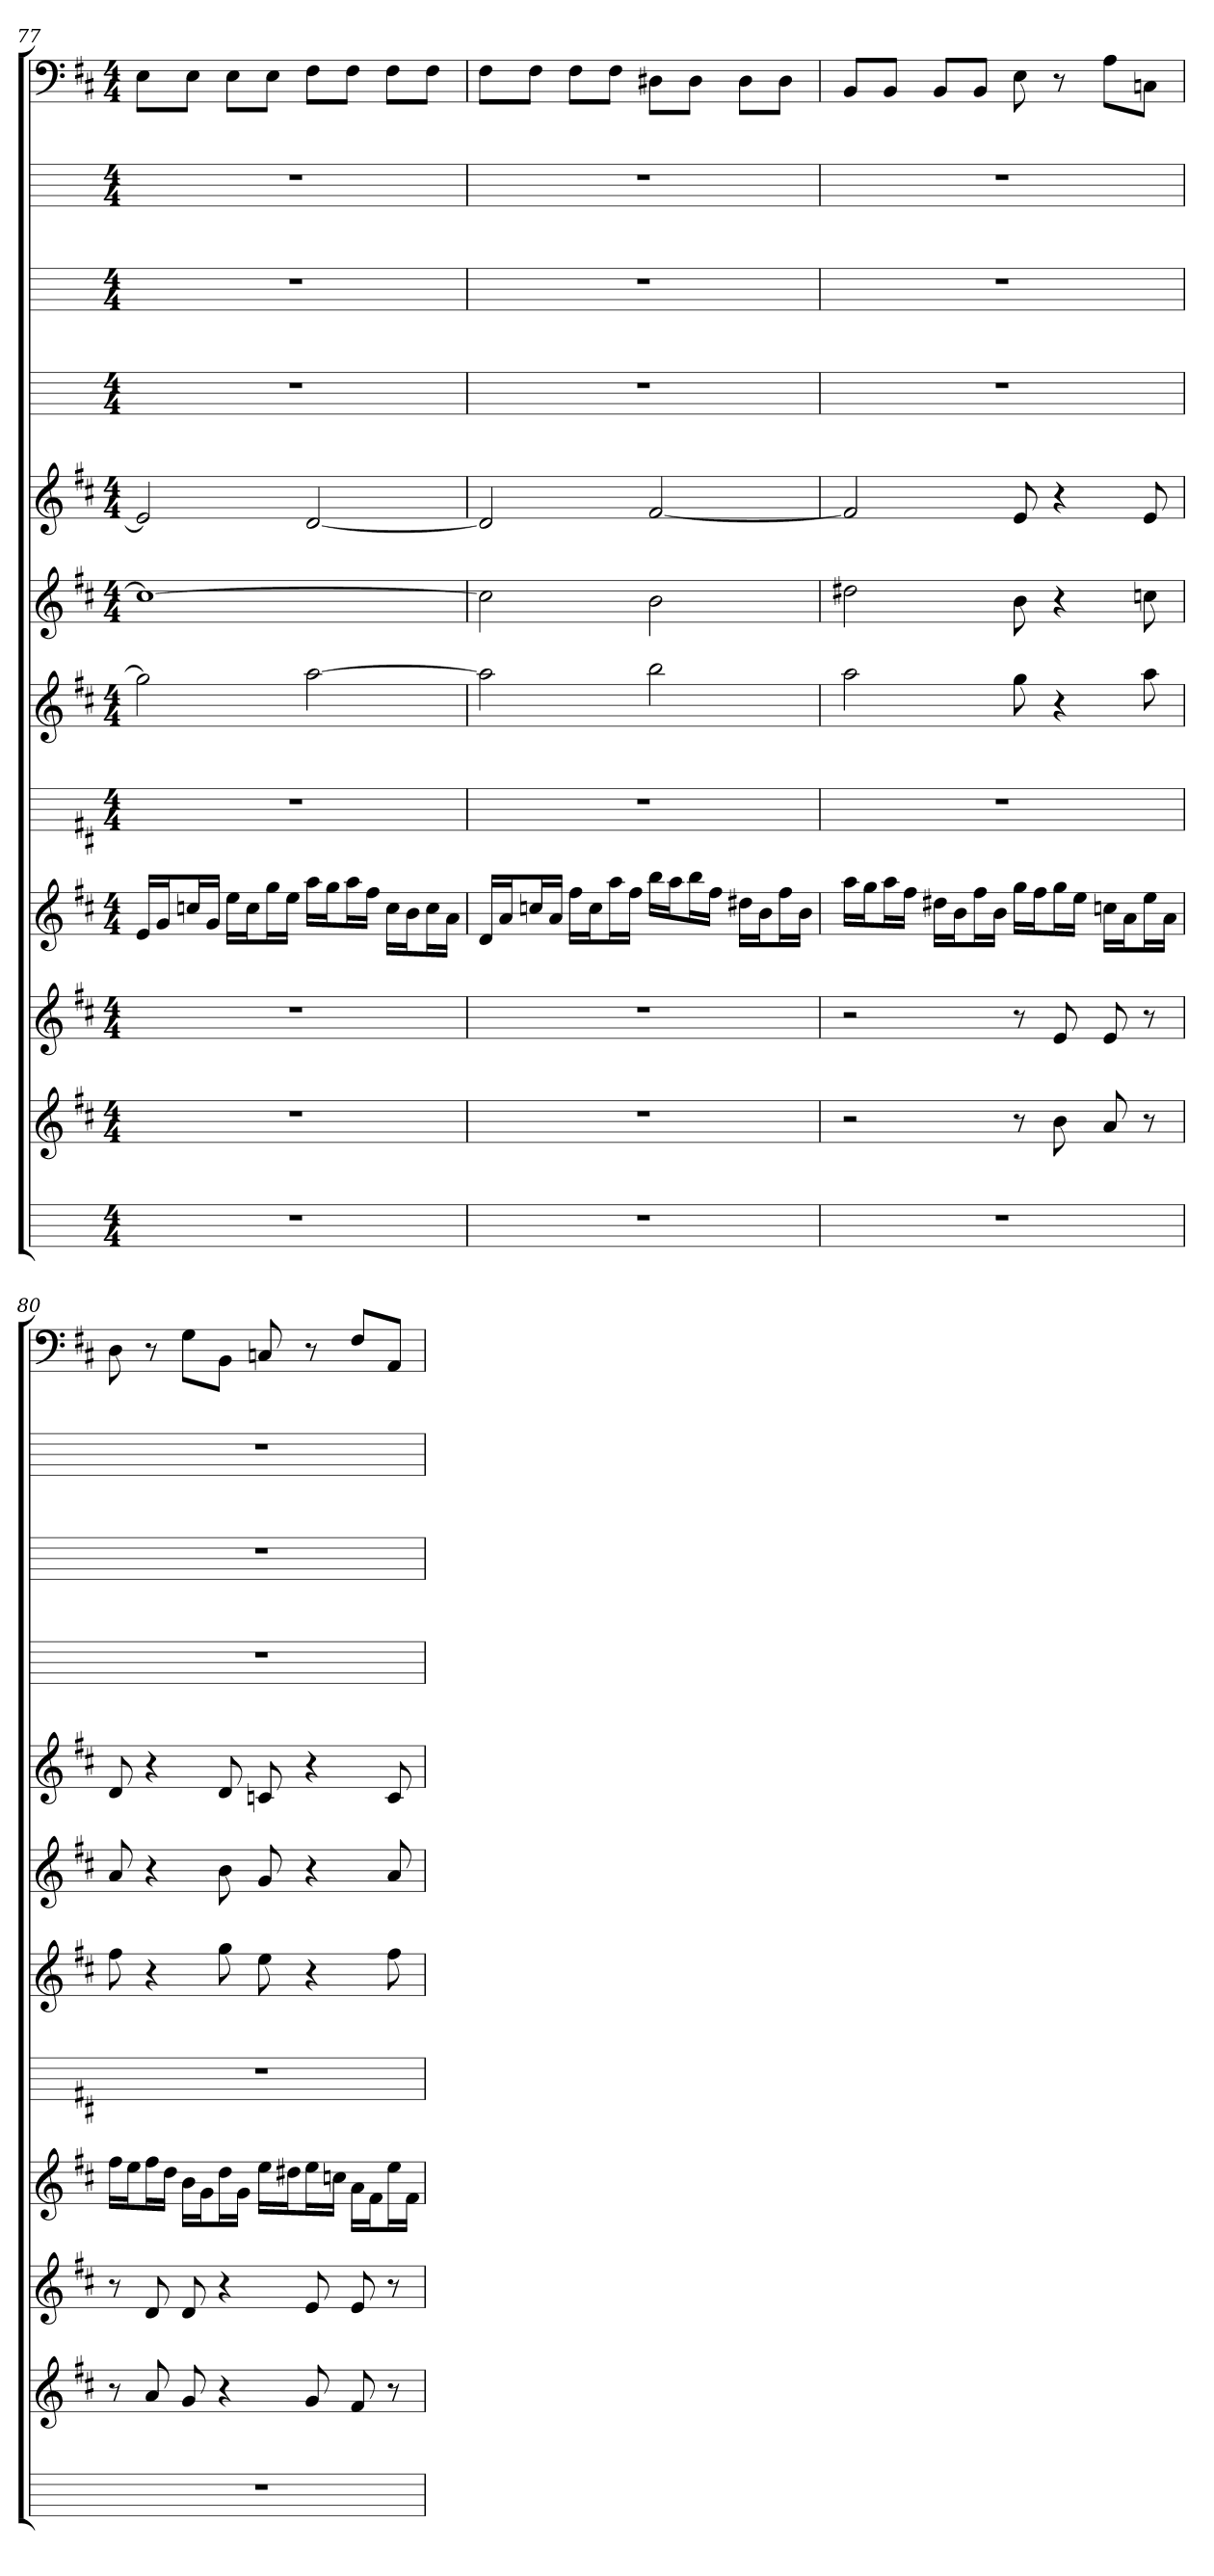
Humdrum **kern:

**kern	**kern	**kern	**kern	**kern	**kern	**kern	**kern	**kern	**kern	**kern	**kern
*part12	*part11	*part10	*part9	*part8	*part7	*part6	*part5	*part4	*part3	*part2	*part1
*staff12	*staff11	*staff10	*staff9	*staff8	*staff7	*staff6	*staff5	*staff4	*staff3	*staff2	*staff1
*k[]	*k[f#c#]	*k[f#c#]	*k[f#c#]	*k[f#c#]	*k[f#c#]	*k[f#c#]	*k[f#c#]	*k[]	*k[]	*k[]	*k[f#c#]
*M4/4	*M4/4	*M4/4	*M4/4	*M4/4	*M4/4	*M4/4	*M4/4	*M4/4	*M4/4	*M4/4	*M4/4
=77	=77	=77	=77	=77	=77	=77	=77	=77	=77	=77	=77
1r	1r	1r	16eLL	1r	2gg]	1cc_	2e]	1r	1r	1r	8EL
.	.	.	16gJ	.	.	.	.	.	.	.	.
.	.	.	16ccnL	.	.	.	.	.	.	.	8EJ
.	.	.	16gJJ	.	.	.	.	.	.	.	.
.	.	.	16eeLL	.	.	.	.	.	.	.	8EL
.	.	.	16ccJ	.	.	.	.	.	.	.	.
.	.	.	16ggL	.	.	.	.	.	.	.	8EJ
.	.	.	16eeJJ	.	.	.	.	.	.	.	.
.	.	.	16aaLL	.	[2aa	.	[2d	.	.	.	8F#L
.	.	.	16ggJ	.	.	.	.	.	.	.	.
.	.	.	16aaL	.	.	.	.	.	.	.	8F#J
.	.	.	16ff#JJ	.	.	.	.	.	.	.	.
.	.	.	16ccLL	.	.	.	.	.	.	.	8F#L
.	.	.	16bJ	.	.	.	.	.	.	.	.
.	.	.	16ccL	.	.	.	.	.	.	.	8F#J
.	.	.	16aJJ	.	.	.	.	.	.	.	.
=78	=78	=78	=78	=78	=78	=78	=78	=78	=78	=78	=78
1r	1r	1r	16dLL	1r	2aa]	2cc]	2d]	1r	1r	1r	8F#L
.	.	.	16aJ	.	.	.	.	.	.	.	.
.	.	.	16ccnL	.	.	.	.	.	.	.	8F#J
.	.	.	16aJJ	.	.	.	.	.	.	.	.
.	.	.	16ff#LL	.	.	.	.	.	.	.	8F#L
.	.	.	16ccJ	.	.	.	.	.	.	.	.
.	.	.	16aaL	.	.	.	.	.	.	.	8F#J
.	.	.	16ff#JJ	.	.	.	.	.	.	.	.
.	.	.	16bbLL	.	2bb	2b	[2f#	.	.	.	8D#XL
.	.	.	16aaJ	.	.	.	.	.	.	.	.
.	.	.	16bbL	.	.	.	.	.	.	.	8D#J
.	.	.	16ff#JJ	.	.	.	.	.	.	.	.
.	.	.	16dd#XLL	.	.	.	.	.	.	.	8D#L
.	.	.	16bJ	.	.	.	.	.	.	.	.
.	.	.	16ff#L	.	.	.	.	.	.	.	8D#J
.	.	.	16bJJ	.	.	.	.	.	.	.	.
=79	=79	=79	=79	=79	=79	=79	=79	=79	=79	=79	=79
1r	2r	2r	16aaLL	1r	2aa	2dd#X	2f#]	1r	1r	1r	8BBL
.	.	.	16ggJ	.	.	.	.	.	.	.	.
.	.	.	16aaL	.	.	.	.	.	.	.	8BBJ
.	.	.	16ff#JJ	.	.	.	.	.	.	.	.
.	.	.	16dd#XLL	.	.	.	.	.	.	.	8BBL
.	.	.	16bJ	.	.	.	.	.	.	.	.
.	.	.	16ff#L	.	.	.	.	.	.	.	8BBJ
.	.	.	16bJJ	.	.	.	.	.	.	.	.
.	8r	8r	16ggLL	.	8gg	8b	8e	.	.	.	8E
.	.	.	16ff#J	.	.	.	.	.	.	.	.
.	8b	8e	16ggL	.	4r	4r	4r	.	.	.	8r
.	.	.	16eeJJ	.	.	.	.	.	.	.	.
.	8a	8e	16ccnLL	.	.	.	.	.	.	.	8AL
.	.	.	16aJ	.	.	.	.	.	.	.	.
.	8r	8r	16eeL	.	8aa	8ccn	8e	.	.	.	8CnJ
.	.	.	16aJJ	.	.	.	.	.	.	.	.
=80	=80	=80	=80	=80	=80	=80	=80	=80	=80	=80	=80
1r	8r	8r	16ff#LL	1r	8ff#	8a	8d	1r	1r	1r	8D
.	.	.	16eeJ	.	.	.	.	.	.	.	.
.	8a	8d	16ff#L	.	4r	4r	4r	.	.	.	8r
.	.	.	16ddJJ	.	.	.	.	.	.	.	.
.	8g	8d	16bLL	.	.	.	.	.	.	.	8GL
.	.	.	16gJ	.	.	.	.	.	.	.	.
.	4r	4r	16ddL	.	8gg	8b	8d	.	.	.	8BBJ
.	.	.	16gJJ	.	.	.	.	.	.	.	.
.	.	.	16eeLL	.	8ee	8g	8cn	.	.	.	8Cn
.	.	.	16dd#XJ	.	.	.	.	.	.	.	.
.	8g	8e	16eeL	.	4r	4r	4r	.	.	.	8r
.	.	.	16ccnJJ	.	.	.	.	.	.	.	.
.	8f#	8e	16aLL	.	.	.	.	.	.	.	8F#L
.	.	.	16f#J	.	.	.	.	.	.	.	.
.	8r	8r	16eeL	.	8ff#	8a	8c	.	.	.	8AAJ
.	.	.	16f#JJ	.	.	.	.	.	.	.	.
=	=	=	=	=	=	=	=	=	=	=	=
*-	*-	*-	*-	*-	*-	*-	*-	*-	*-	*-	*-
